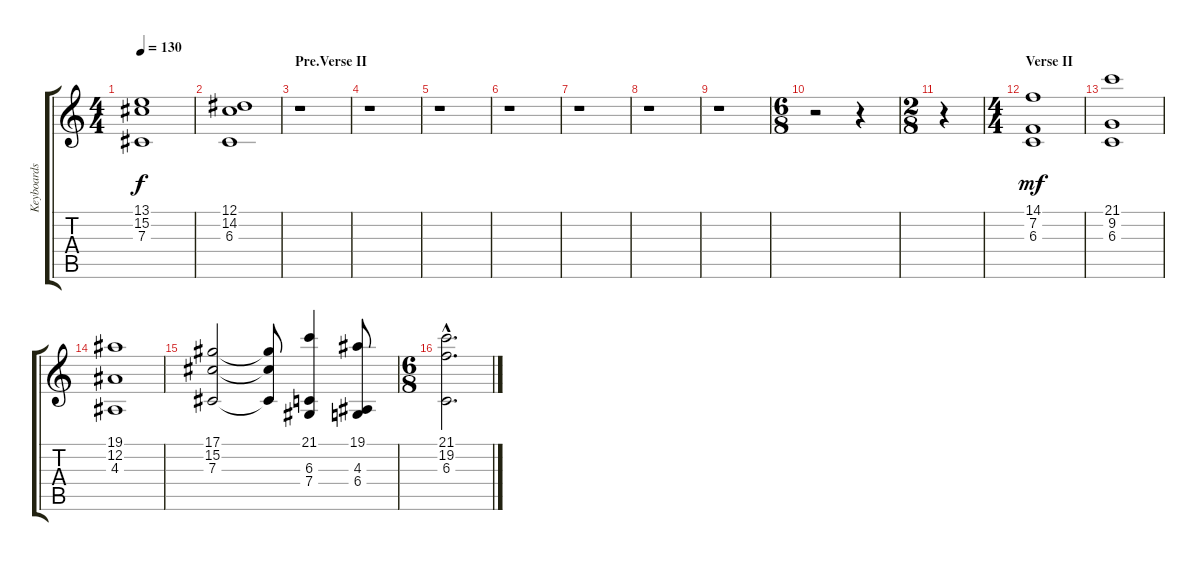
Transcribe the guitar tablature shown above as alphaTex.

\track ("Keyboards" "Keyboards") {instrument stringensemble1}
\staff {score tabs}
\tuning (Eb4 Bb3 Gb3 Db3 Ab2 Eb2) {hide}
\ts (4 4)
\tempo 130
\clef g2
\ks c
(13.1 15.2 7.3).1{dy f} |
(12.1 14.2 6.3).1 |
\section ("" "Pre.Verse II")
r.1 |
r.1 |
r.1 |
r.1 |
r.1 |
r.1 |
r.1 |
\ts (6 8)
r.2 r.4 |
\ts (2 8)
r.4 |
\ts (4 4)
\section ("" "Verse II")
(14.1 7.2 6.3).1{dy mf} |
(21.1 9.2 6.3).1 |
(19.1 12.2 4.3).1 |
(17.1 15.2 7.3).2 (17.1{t} 15.2{t} 7.3{t}).8 (21.1 6.3 7.4).4 (19.1 4.3 6.4).8 |
\ts (6 8)
(21.1{hac} 19.2{hac} 6.3{hac}).2{d}
